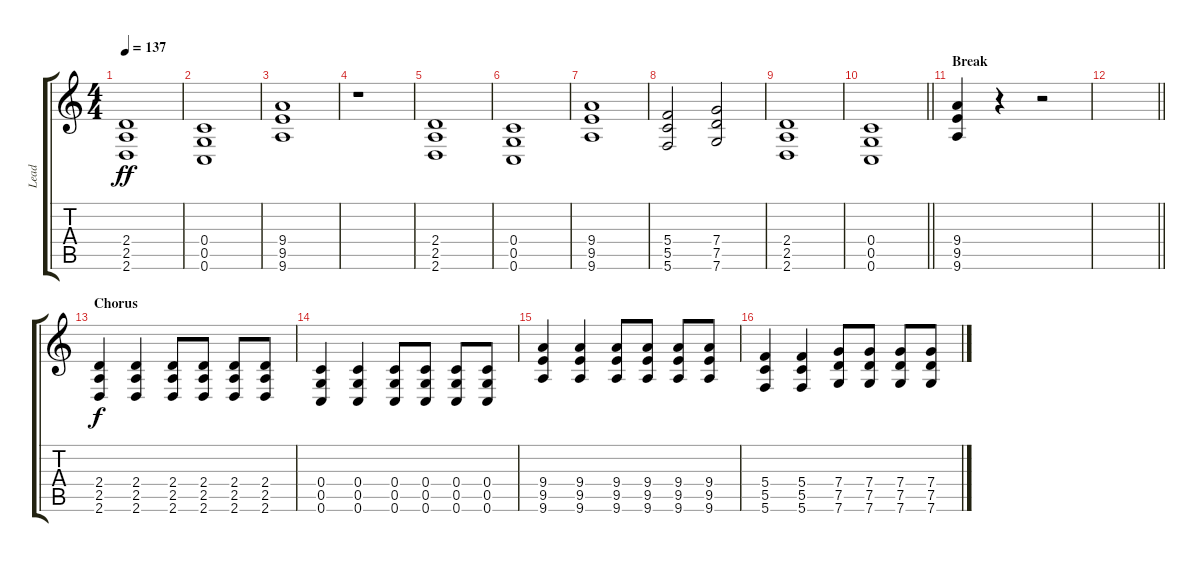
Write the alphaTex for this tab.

\track ("Lead" "Lead") {instrument distortionguitar}
\staff {score tabs}
\tuning (D4 A3 F3 C3 G2 C2) {hide}
\ts (4 4)
\tempo 137
\clef g2
\ks c
(2.4 2.5 2.6).1{dy ff volume 8} |
(0.4 0.5 0.6).1 |
(9.4 9.5 9.6).1 |
r.1 |
(2.4 2.5 2.6).1{volume 13} |
(0.4 0.5 0.6).1 |
(9.4 9.5 9.6).1 |
(5.4 5.5 5.6).2 (7.4 7.5 7.6).2 |
(2.4 2.5 2.6).1{volume 13} |
\barLineRight lightlight
(0.4 0.5 0.6).1 |
\section ("" "Break")
(9.4 9.5 9.6).4 r.4 r.2 |
\barLineRight lightlight
|
\section ("" "Chorus")
(2.4 2.5 2.6).4{dy f} (2.4 2.5 2.6).4 (2.4 2.5 2.6).8 (2.4 2.5 2.6).8 (2.4 2.5 2.6).8 (2.4 2.5 2.6).8 |
(0.4 0.5 0.6).4 (0.4 0.5 0.6).4 (0.4 0.5 0.6).8 (0.4 0.5 0.6).8 (0.4 0.5 0.6).8 (0.4 0.5 0.6).8 |
(9.4 9.5 9.6).4 (9.4 9.5 9.6).4 (9.4 9.5 9.6).8 (9.4 9.5 9.6).8 (9.4 9.5 9.6).8 (9.4 9.5 9.6).8 |
(5.4 5.5 5.6).4 (5.4 5.5 5.6).4 (7.4 7.5 7.6).8 (7.4 7.5 7.6).8 (7.4 7.5 7.6).8 (7.4 7.5 7.6).8
